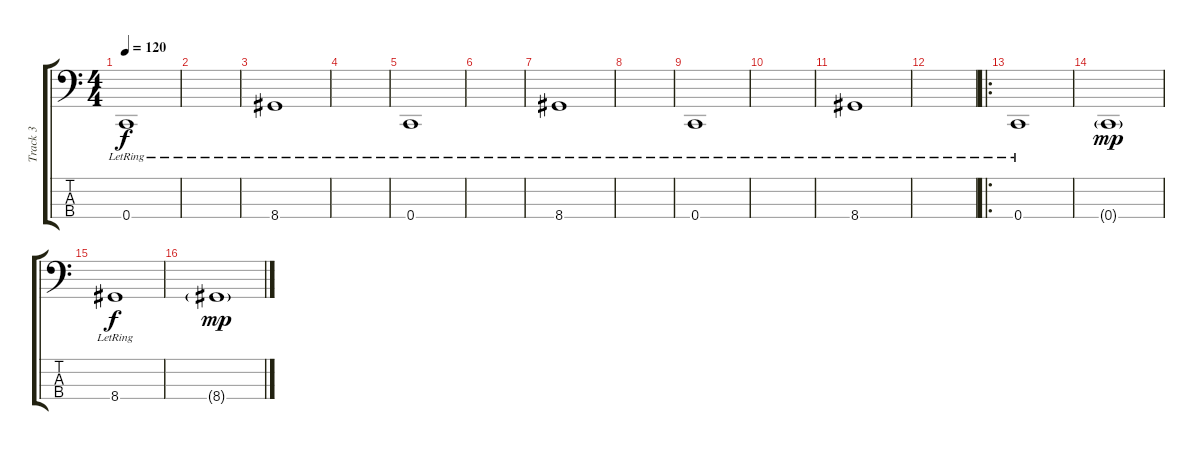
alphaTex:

\track ("Track 3" "Track 3") {instrument acousticguitarsteel}
\staff {score tabs}
\tuning (F2 C2 G1 C1) {hide}
\ts (4 4)
\tempo 120
\clef f4
\ks c
0.4{lr}.1{dy f} |
|
8.4{lr}.1 |
|
0.4{lr}.1 |
|
8.4{lr}.1 |
|
0.4{lr}.1 |
|
8.4{lr}.1 |
|
\ro
0.4{lr}.1{instrument electricbasspick} |
0.4{g}.1{dy mp} |
8.4{lr}.1{dy f} |
8.4{g}.1{dy mp}
